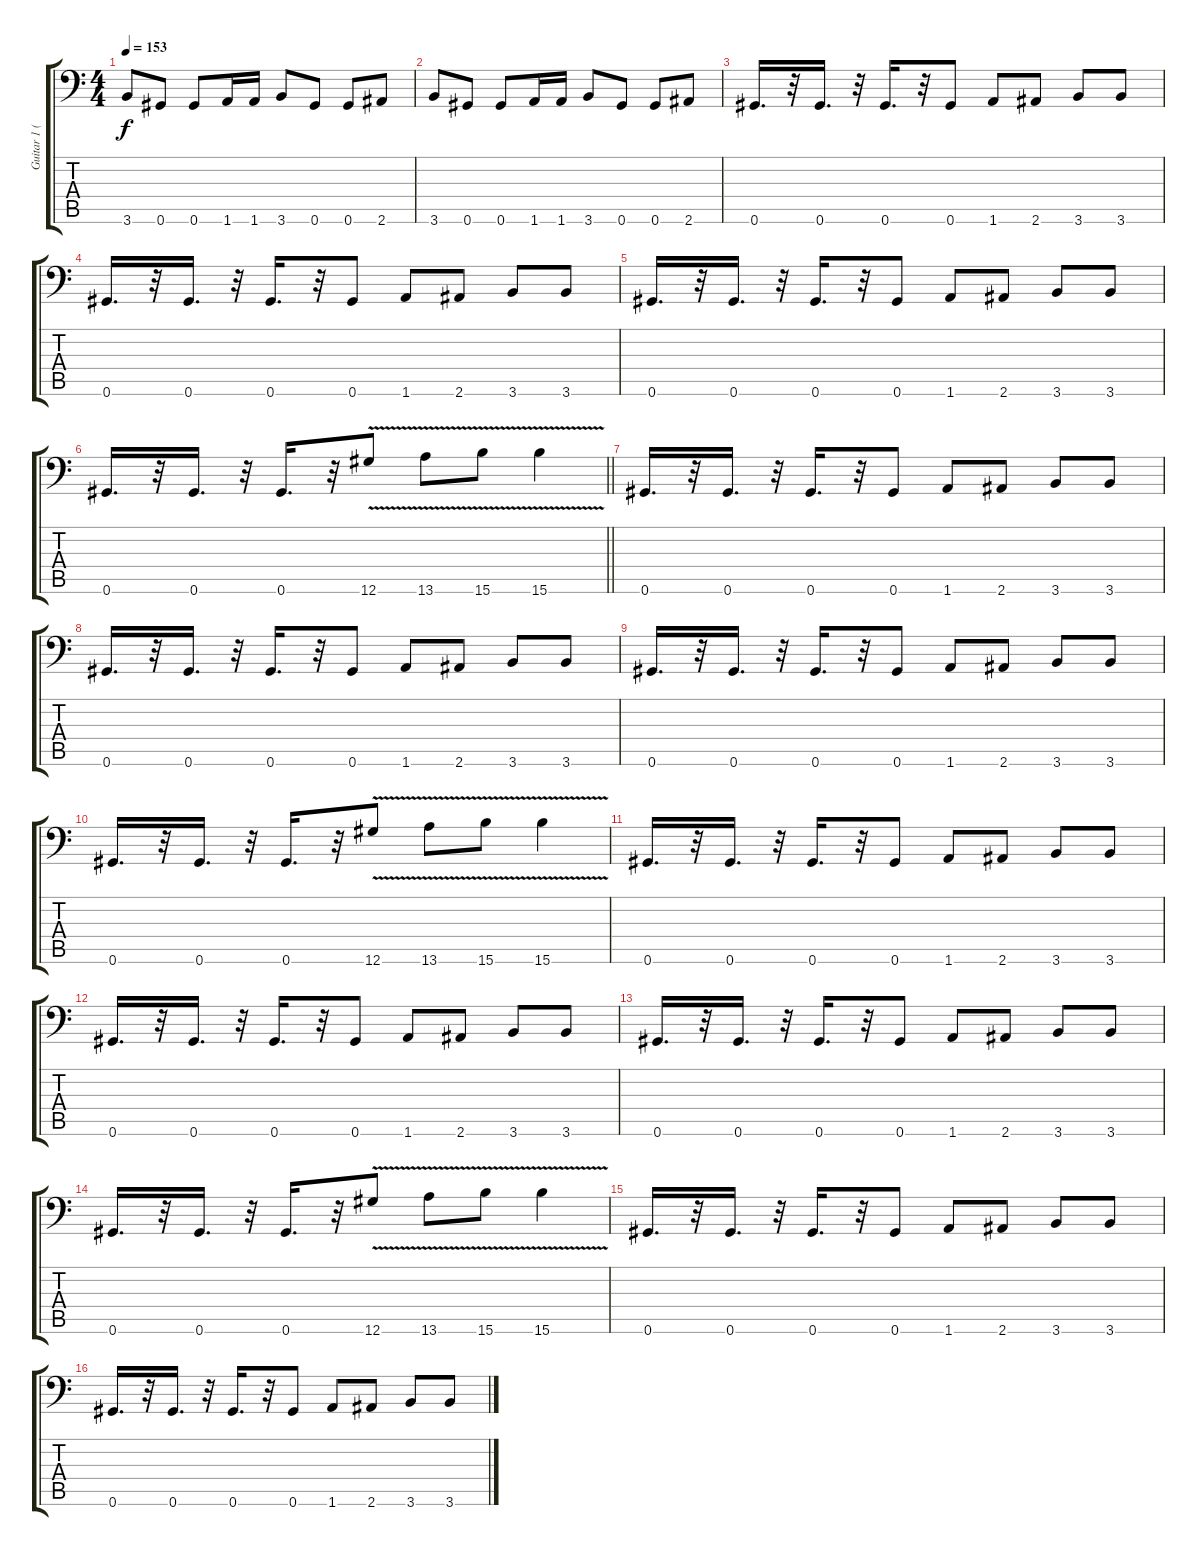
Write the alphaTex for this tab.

\track ("Guitar 1 (James)" "Guitar 1 (") {instrument distortionguitar}
\staff {score tabs}
\tuning (Bb3 F3 Db3 Ab2 Eb2 Ab1) {hide}
\ts (4 4)
\tempo 153
\clef f4
\ks c
3.6.8{dy f} 0.6.8 0.6.8 1.6.16 1.6.16 3.6.8 0.6.8 0.6.8 2.6.8 |
3.6.8 0.6.8 0.6.8 1.6.16 1.6.16 3.6.8 0.6.8 0.6.8 2.6.8 |
0.6.16{d} r.32 0.6.16{d} r.32 0.6.16{d} r.32 0.6.8 1.6.8 2.6.8 3.6.8 3.6.8 |
0.6.16{d} r.32 0.6.16{d} r.32 0.6.16{d} r.32 0.6.8 1.6.8 2.6.8 3.6.8 3.6.8 |
0.6.16{d} r.32 0.6.16{d} r.32 0.6.16{d} r.32 0.6.8 1.6.8 2.6.8 3.6.8 3.6.8 |
\barLineRight lightlight
0.6.16{d} r.32 0.6.16{d} r.32 0.6.16{d} r.32 12.6{v}.8 13.6{v}.8 15.6{v}.8 15.6{v}.4 |
0.6.16{d} r.32 0.6.16{d} r.32 0.6.16{d} r.32 0.6.8 1.6.8 2.6.8 3.6.8 3.6.8 |
0.6.16{d} r.32 0.6.16{d} r.32 0.6.16{d} r.32 0.6.8 1.6.8 2.6.8 3.6.8 3.6.8 |
0.6.16{d} r.32 0.6.16{d} r.32 0.6.16{d} r.32 0.6.8 1.6.8 2.6.8 3.6.8 3.6.8 |
0.6.16{d} r.32 0.6.16{d} r.32 0.6.16{d} r.32 12.6{v}.8 13.6{v}.8 15.6{v}.8 15.6{v}.4 |
0.6.16{d} r.32 0.6.16{d} r.32 0.6.16{d} r.32 0.6.8 1.6.8 2.6.8 3.6.8 3.6.8 |
0.6.16{d} r.32 0.6.16{d} r.32 0.6.16{d} r.32 0.6.8 1.6.8 2.6.8 3.6.8 3.6.8 |
0.6.16{d} r.32 0.6.16{d} r.32 0.6.16{d} r.32 0.6.8 1.6.8 2.6.8 3.6.8 3.6.8 |
0.6.16{d} r.32 0.6.16{d} r.32 0.6.16{d} r.32 12.6{v}.8 13.6{v}.8 15.6{v}.8 15.6{v}.4 |
0.6.16{d} r.32 0.6.16{d} r.32 0.6.16{d} r.32 0.6.8 1.6.8 2.6.8 3.6.8 3.6.8 |
0.6.16{d} r.32 0.6.16{d} r.32 0.6.16{d} r.32 0.6.8 1.6.8 2.6.8 3.6.8 3.6.8
